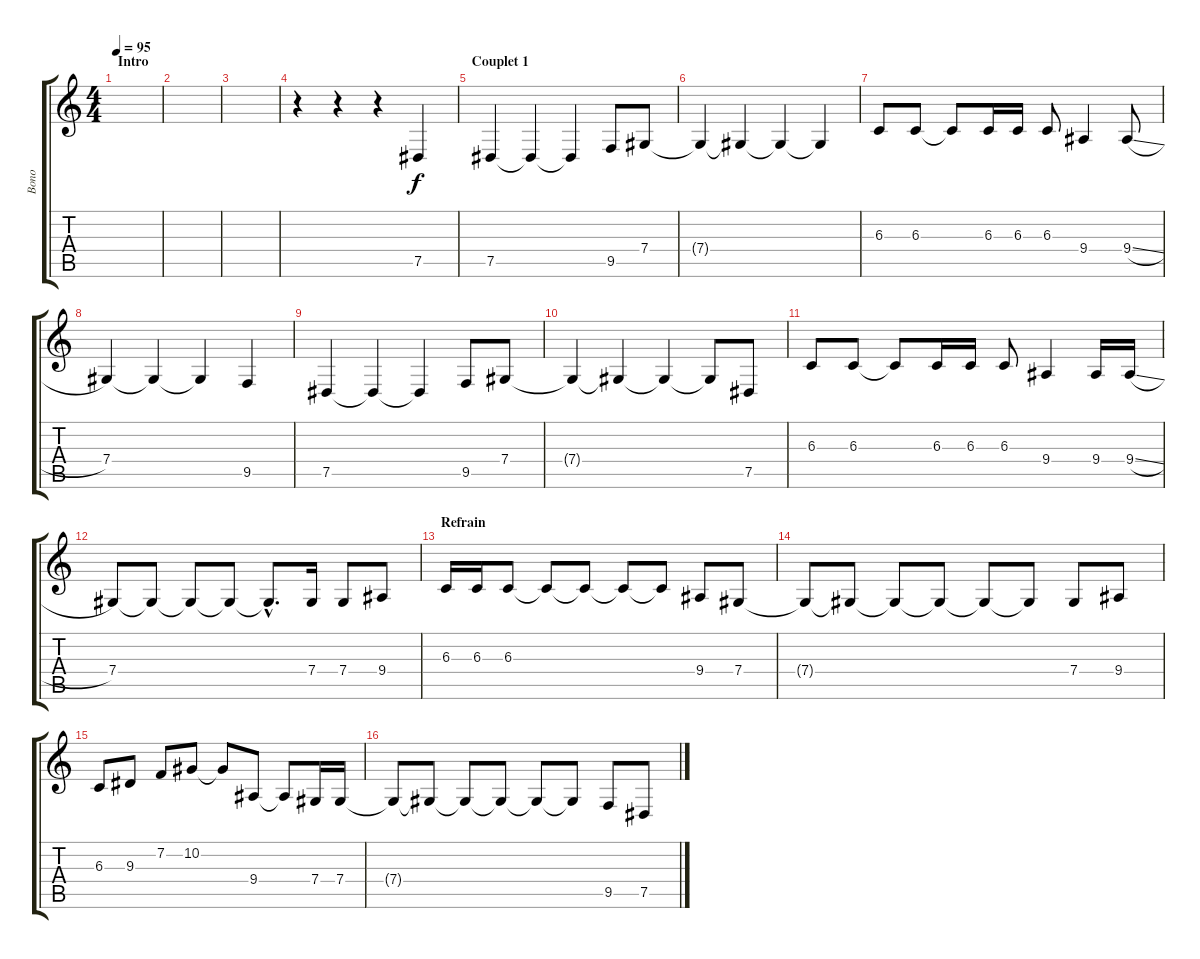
\track ("Bono" "Bono") {instrument electricpiano2}
\staff {score tabs}
\tuning (Eb4 Bb3 Gb3 Db3 Ab2 Eb2) {hide}
\ts (4 4)
\section ("" "Intro")
\tempo 95
\clef g2
\ks c
|
|
|
r.4 r.4 r.4 7.5.4 |
\section ("" "Couplet 1")
7.5.4 7.5{t}.4 7.5{t}.4 9.5.8 7.4.8 |
7.4{t}.4 7.4{t}.4 7.4{t}.4 7.4{t}.4 |
6.3.8 6.3.8 6.3{t}.8 6.3.16 6.3.16 6.3.8 9.4.4 9.4{sl}.8 |
7.4.4 7.4{t}.4 7.4{t}.4 9.5.4 |
7.5.4 7.5{t}.4 7.5{t}.4 9.5.8 7.4.8 |
7.4{t}.4 7.4{t}.4 7.4{t}.4 7.4{t}.8 7.5.8 |
6.3.8 6.3.8 6.3{t}.8 6.3.16 6.3.16 6.3.8 9.4.4 9.4.16 9.4{sl}.16 |
7.4.8 7.4{t}.8 7.4{t}.8 7.4{t}.8 7.4{hac t}.8{d} 7.4.16 7.4.8 9.4.8 |
\section ("" "Refrain")
6.3.16 6.3.16 6.3.8 6.3{t}.8 6.3{t}.8 6.3{t}.8 6.3{t}.8 9.4.8 7.4.8 |
7.4{t}.8 7.4{t}.8 7.4{t}.8 7.4{t}.8 7.4{t}.8 7.4{t}.8 7.4.8 9.4.8 |
6.3.8 9.3.8 7.2.8 10.2.8 10.2{t}.8 9.4.8 9.4{t}.8 7.4.16 7.4.16 |
7.4{t}.8 7.4{t}.8 7.4{t}.8 7.4{t}.8 7.4{t}.8 7.4{t}.8 9.5.8 7.5.8
